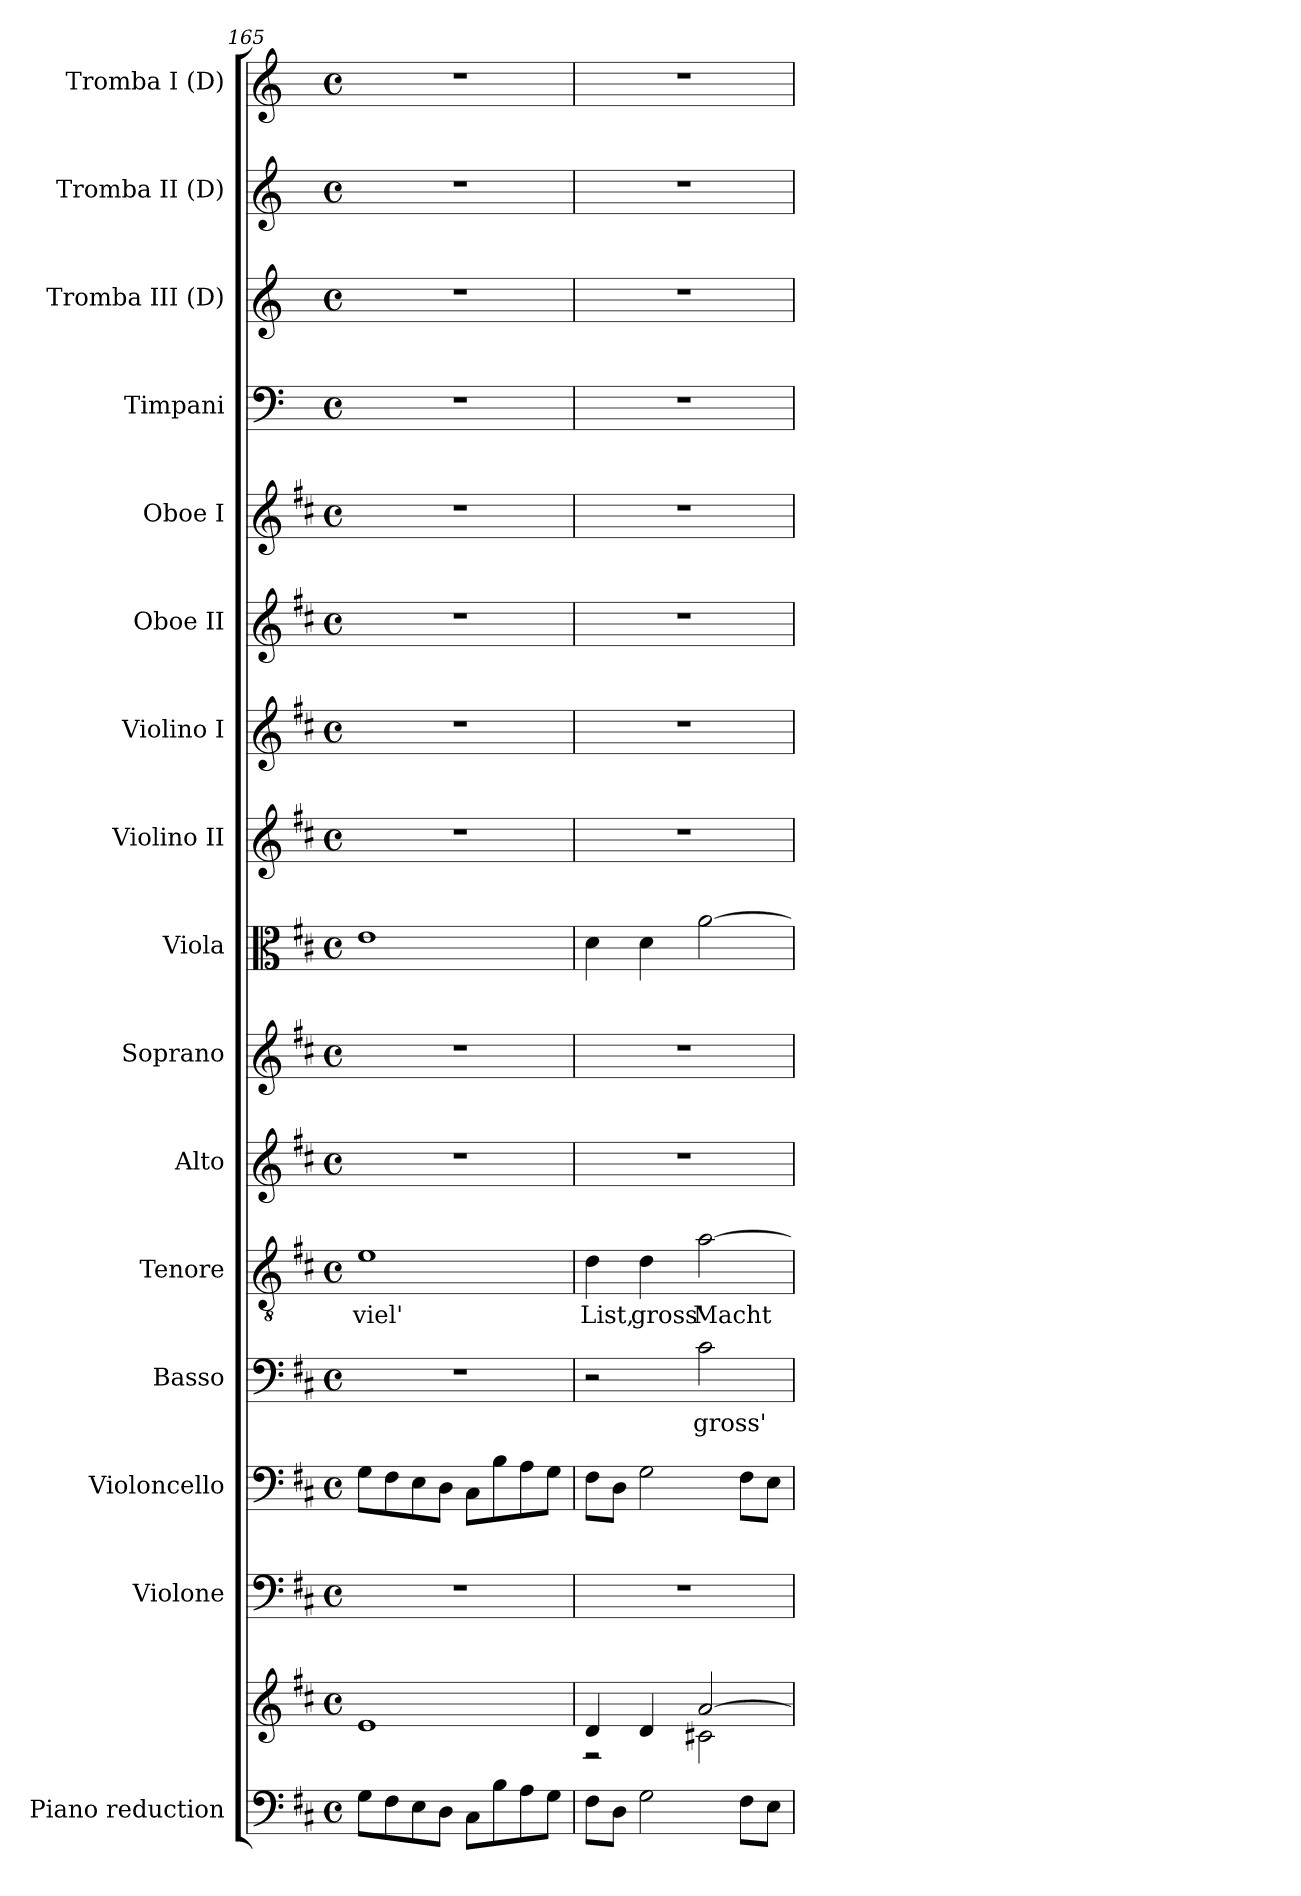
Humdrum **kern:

**kern	**kern	**kern	**kern	**kern	**text	**kern	**text	**kern	**kern	**kern	**kern	**kern	**kern	**kern	**kern	**kern	**kern	**kern
*part16	*part16	*part15	*part14	*part13	*part13	*part12	*part12	*part11	*part10	*part9	*part8	*part7	*part6	*part5	*part4	*part3	*part2	*part1
*staff17	*staff16	*staff15	*staff14	*staff13	*staff13	*staff12	*staff12	*staff11	*staff10	*staff9	*staff8	*staff7	*staff6	*staff5	*staff4	*staff3	*staff2	*staff1
*I"Piano reduction	*	*I"Violone	*I"Violoncello	*I"Basso	*	*I"Tenore	*	*I"Alto	*I"Soprano	*I"Viola	*I"Violino II	*I"Violino I	*I"Oboe II	*I"Oboe I	*I"Timpani	*I"Tromba III (D)	*I"Tromba II (D)	*I"Tromba I (D)
*I'Pno	*	*	*	*	*	*	*	*	*	*	*	*	*I'Ob	*I'Ob	*I'Timp	*	*	*
*clefF4	*clefG2	*clefF4	*clefF4	*clefF4	*	*clefGv2	*	*clefG2	*clefG2	*clefC3	*clefG2	*clefG2	*clefG2	*clefG2	*clefF4	*clefG2	*clefG2	*clefG2
*	*	*ITrd7c12	*	*	*	*	*	*	*	*	*	*	*	*	*	*ITrd-1c-2	*ITrd-1c-2	*ITrd-1c-2
*k[f#c#]	*k[f#c#]	*k[f#c#]	*k[f#c#]	*k[f#c#]	*	*k[f#c#]	*	*k[f#c#]	*k[f#c#]	*k[f#c#]	*k[f#c#]	*k[f#c#]	*k[f#c#]	*k[f#c#]	*k[]	*k[f#c#]	*k[f#c#]	*k[f#c#]
*M4/4	*M4/4	*M4/4	*M4/4	*M4/4	*	*M4/4	*	*M4/4	*M4/4	*M4/4	*M4/4	*M4/4	*M4/4	*M4/4	*M4/4	*M4/4	*M4/4	*M4/4
*met(c)	*met(c)	*met(c)	*met(c)	*met(c)	*	*met(c)	*	*met(c)	*met(c)	*met(c)	*met(c)	*met(c)	*met(c)	*met(c)	*met(c)	*met(c)	*met(c)	*met(c)
=165	=165	=165	=165	=165	=165	=165	=165	=165	=165	=165	=165	=165	=165	=165	=165	=165	=165	=165
!	!	!	!	!	!	!	!LO:LY:b	!	!	!	!	!	!	!	!	!	!	!
8G\L	1e	1r	8G\L	1r	.	1e	viel'	1r	1r	1e	1r	1r	1r	1r	1r	1r	1r	1r
8F#\	.	.	8F#\	.	.	.	.	.	.	.	.	.	.	.	.	.	.	.
8E\	.	.	8E\	.	.	.	.	.	.	.	.	.	.	.	.	.	.	.
8D\J	.	.	8D\J	.	.	.	.	.	.	.	.	.	.	.	.	.	.	.
8C#\L	.	.	8C#\L	.	.	.	.	.	.	.	.	.	.	.	.	.	.	.
8B\	.	.	8B\	.	.	.	.	.	.	.	.	.	.	.	.	.	.	.
8A\	.	.	8A\	.	.	.	.	.	.	.	.	.	.	.	.	.	.	.
8G\J	.	.	8G\J	.	.	.	.	.	.	.	.	.	.	.	.	.	.	.
=166	=166	=166	=166	=166	=166	=166	=166	=166	=166	=166	=166	=166	=166	=166	=166	=166	=166	=166
*	*^	*	*	*	*	*	*	*	*	*	*	*	*	*	*	*	*	*
!	!	!	!	!	!	!	!	!LO:LY:b	!	!	!	!	!	!	!	!	!	!	!
8F#\L	4d/	2r	1r	8F#\L	2r	.	4d\	List,	1r	1r	4d\	1r	1r	1r	1r	1r	1r	1r	1r
8D\J	.	.	.	8D\J	.	.	.	.	.	.	.	.	.	.	.	.	.	.	.
!	!	!	!	!	!	!	!	!LO:LY:b	!	!	!	!	!	!	!	!	!	!	!
2G\	4d/	.	.	2G\	.	.	4d\	gross'	.	.	4d\	.	.	.	.	.	.	.	.
!	!	!	!	!	!	!LO:LY:b	!	!LO:LY:b	!	!	!	!	!	!	!	!	!	!	!
.	[2a/	2c#X\	.	.	2c#\	gross'	[2a\	Macht	.	.	[2a\	.	.	.	.	.	.	.	.
8F#\L	.	.	.	8F#\L	.	.	.	.	.	.	.	.	.	.	.	.	.	.	.
8E\J	.	.	.	8E\J	.	.	.	.	.	.	.	.	.	.	.	.	.	.	.
*	*v	*v	*	*	*	*	*	*	*	*	*	*	*	*	*	*	*	*	*
=	=	=	=	=	=	=	=	=	=	=	=	=	=	=	=	=	=	=
*-	*-	*-	*-	*-	*-	*-	*-	*-	*-	*-	*-	*-	*-	*-	*-	*-	*-	*-
